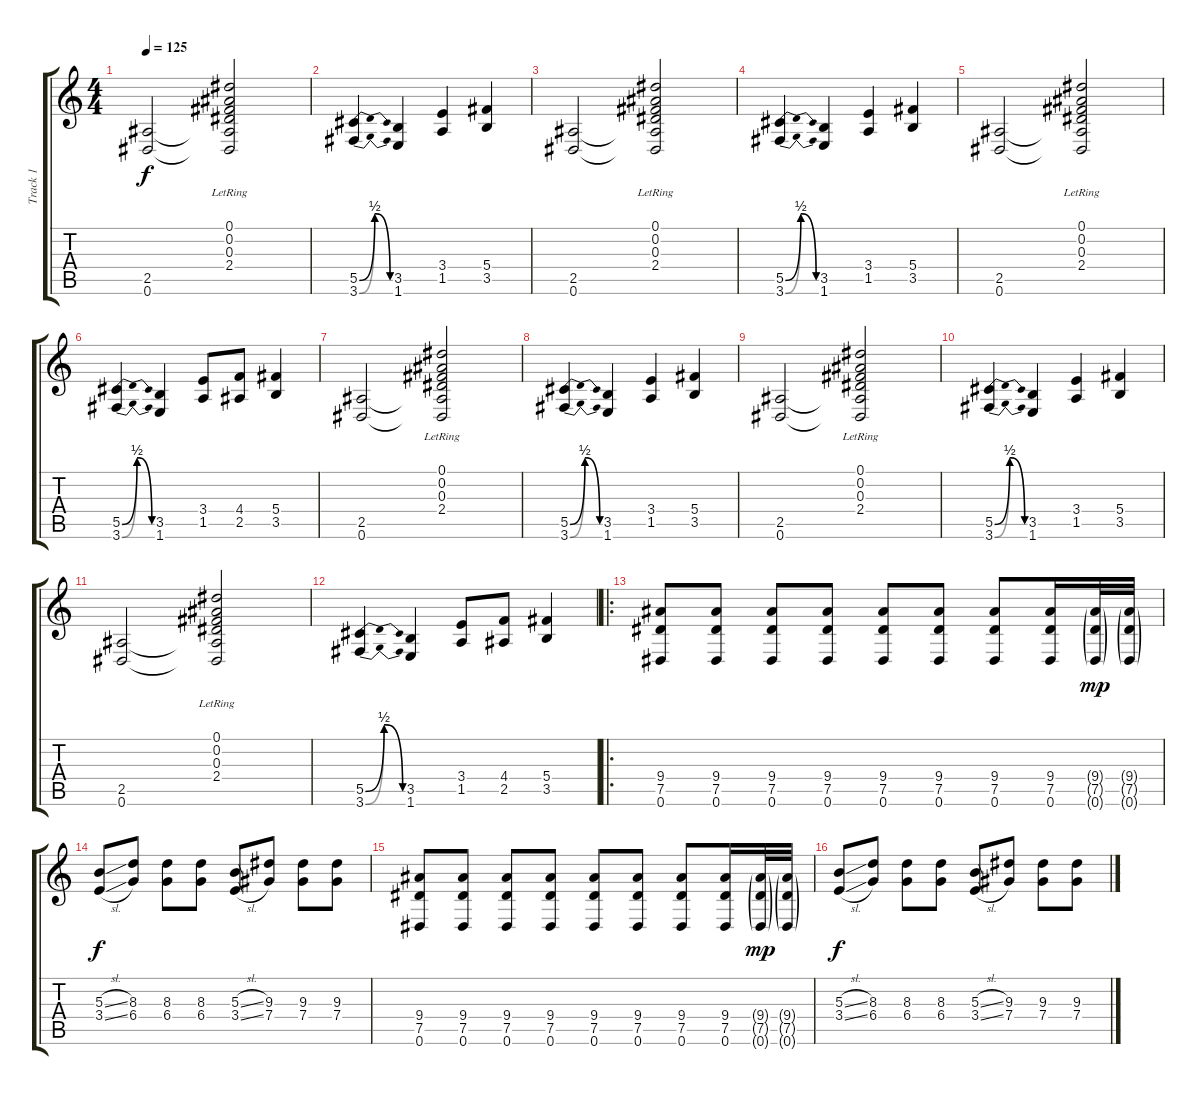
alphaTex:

\track ("Track 1" "Track 1") {instrument distortionguitar}
\staff {score tabs}
\tuning (Eb4 Bb3 Gb3 Db3 Ab2 Eb2) {hide}
\ts (4 4)
\tempo 125
\clef g2
\ks c
(2.5 0.6).2{dy f} (0.1{lr} 0.2{lr} 0.3{lr} 2.4{lr} 2.5{t} 0.6{t}).2 |
(5.5{be (bendrelease 0 0 15 2 30 2 60 0)} 3.6{be (bendrelease 0 0 14 2 30 2 60 0)}).4 (3.5 1.6).4 (3.4 1.5).4 (5.4 3.5).4 |
(2.5 0.6).2 (0.1{lr} 0.2{lr} 0.3{lr} 2.4{lr} 2.5{t} 0.6{t}).2 |
(5.5{be (bendrelease 0 0 15 2 30 2 60 0)} 3.6{be (bendrelease 0 0 14 2 30 2 60 0)}).4 (3.5 1.6).4 (3.4 1.5).4 (5.4 3.5).4 |
(2.5 0.6).2 (0.1{lr} 0.2{lr} 0.3{lr} 2.4{lr} 2.5{t} 0.6{t}).2 |
(5.5{be (bendrelease 0 0 15 2 30 2 60 0)} 3.6{be (bendrelease 0 0 14 2 30 2 60 0)}).4 (3.5 1.6).4 (3.4 1.5).8 (4.4 2.5).8 (5.4 3.5).4 |
(2.5 0.6).2 (0.1{lr} 0.2{lr} 0.3{lr} 2.4{lr} 2.5{t} 0.6{t}).2 |
(5.5{be (bendrelease 0 0 15 2 30 2 60 0)} 3.6{be (bendrelease 0 0 14 2 30 2 60 0)}).4 (3.5 1.6).4 (3.4 1.5).4 (5.4 3.5).4 |
(2.5 0.6).2 (0.1{lr} 0.2{lr} 0.3{lr} 2.4{lr} 2.5{t} 0.6{t}).2 |
(5.5{be (bendrelease 0 0 15 2 30 2 60 0)} 3.6{be (bendrelease 0 0 14 2 30 2 60 0)}).4 (3.5 1.6).4 (3.4 1.5).4 (5.4 3.5).4 |
(2.5 0.6).2 (0.1{lr} 0.2{lr} 0.3{lr} 2.4{lr} 2.5{t} 0.6{t}).2 |
(5.5{be (bendrelease 0 0 15 2 30 2 60 0)} 3.6{be (bendrelease 0 0 14 2 30 2 60 0)}).4 (3.5 1.6).4 (3.4 1.5).8 (4.4 2.5).8 (5.4 3.5).4 |
\ro
(9.4 7.5 0.6).8 (9.4 7.5 0.6).8 (9.4 7.5 0.6).8 (9.4 7.5 0.6).8 (9.4 7.5 0.6).8 (9.4 7.5 0.6).8 (9.4 7.5 0.6).8 (9.4 7.5 0.6).16 (9.4{g} 7.5{g} 0.6{g}).32{dy mp} (9.4{g} 7.5{g} 0.6{g}).32 |
(5.3{sl} 3.4{sl}).8{dy f} (8.3 6.4).8 (8.3 6.4).8 (8.3 6.4).8 (5.3{sl} 3.4{sl}).8 (9.3 7.4).8 (9.3 7.4).8 (9.3 7.4).8 |
(9.4 7.5 0.6).8 (9.4 7.5 0.6).8 (9.4 7.5 0.6).8 (9.4 7.5 0.6).8 (9.4 7.5 0.6).8 (9.4 7.5 0.6).8 (9.4 7.5 0.6).8 (9.4 7.5 0.6).16 (9.4{g} 7.5{g} 0.6{g}).32{dy mp} (9.4{g} 7.5{g} 0.6{g}).32 |
(5.3{sl} 3.4{sl}).8{dy f} (8.3 6.4).8 (8.3 6.4).8 (8.3 6.4).8 (5.3{sl} 3.4{sl}).8 (9.3 7.4).8 (9.3 7.4).8 (9.3 7.4).8
